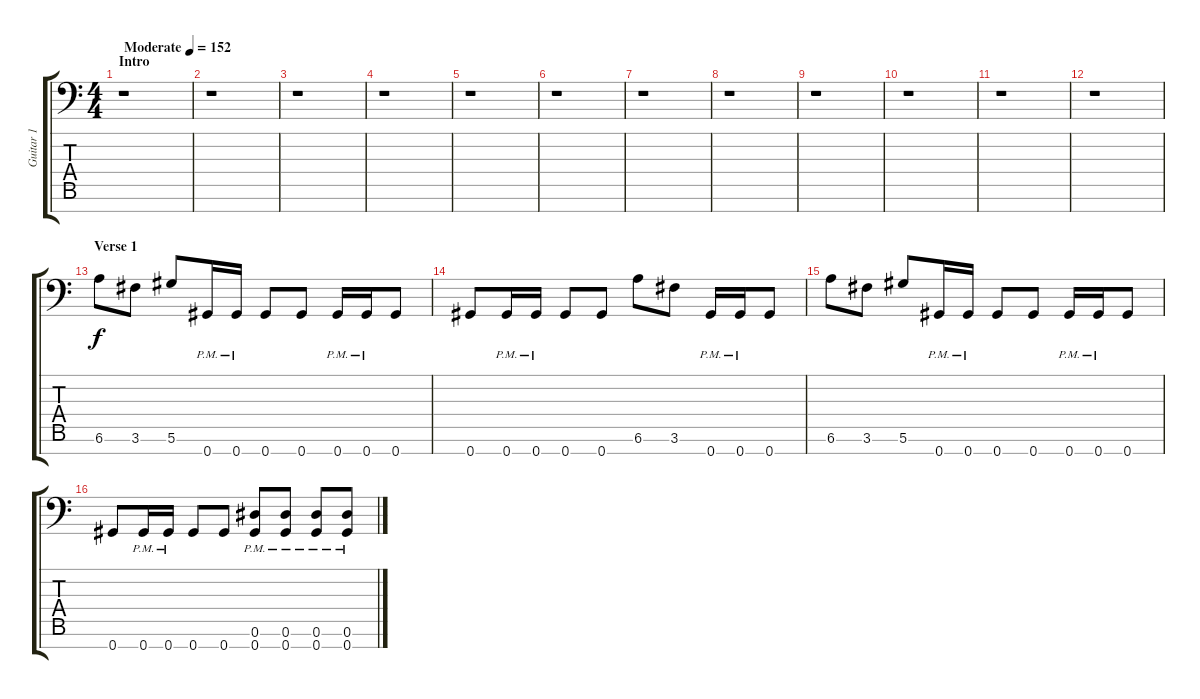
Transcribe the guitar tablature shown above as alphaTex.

\track ("Guitar 1" "Guitar 1") {instrument distortionguitar}
\staff {score tabs}
\tuning (Eb4 Bb3 Gb3 Db3 Ab2 Eb2 Ab1) {hide}
\ts (4 4)
\section ("" "Intro")
\tempo (152 "Moderate")
\clef f4
\ks c
r.1{dy f instrument distortionguitar} |
r.1 |
r.1 |
r.1 |
r.1 |
r.1 |
r.1 |
r.1 |
r.1 |
r.1 |
r.1 |
r.1 |
\section ("" "Verse 1")
6.6.8 3.6.8 5.6.8 0.7{pm}.16 0.7{pm}.16 0.7.8 0.7.8 0.7{pm}.16 0.7{pm}.16 0.7.8 |
0.7.8 0.7{pm}.16 0.7{pm}.16 0.7.8 0.7.8 6.6.8 3.6.8 0.7{pm}.16 0.7{pm}.16 0.7.8 |
6.6.8 3.6.8 5.6.8 0.7{pm}.16 0.7{pm}.16 0.7.8 0.7.8 0.7{pm}.16 0.7{pm}.16 0.7.8 |
0.7.8 0.7{pm}.16 0.7{pm}.16 0.7.8 0.7.8 (0.6{pm} 0.7{pm}).8 (0.6{pm} 0.7{pm}).8 (0.6{pm} 0.7{pm}).8 (0.6{pm} 0.7{pm}).8
